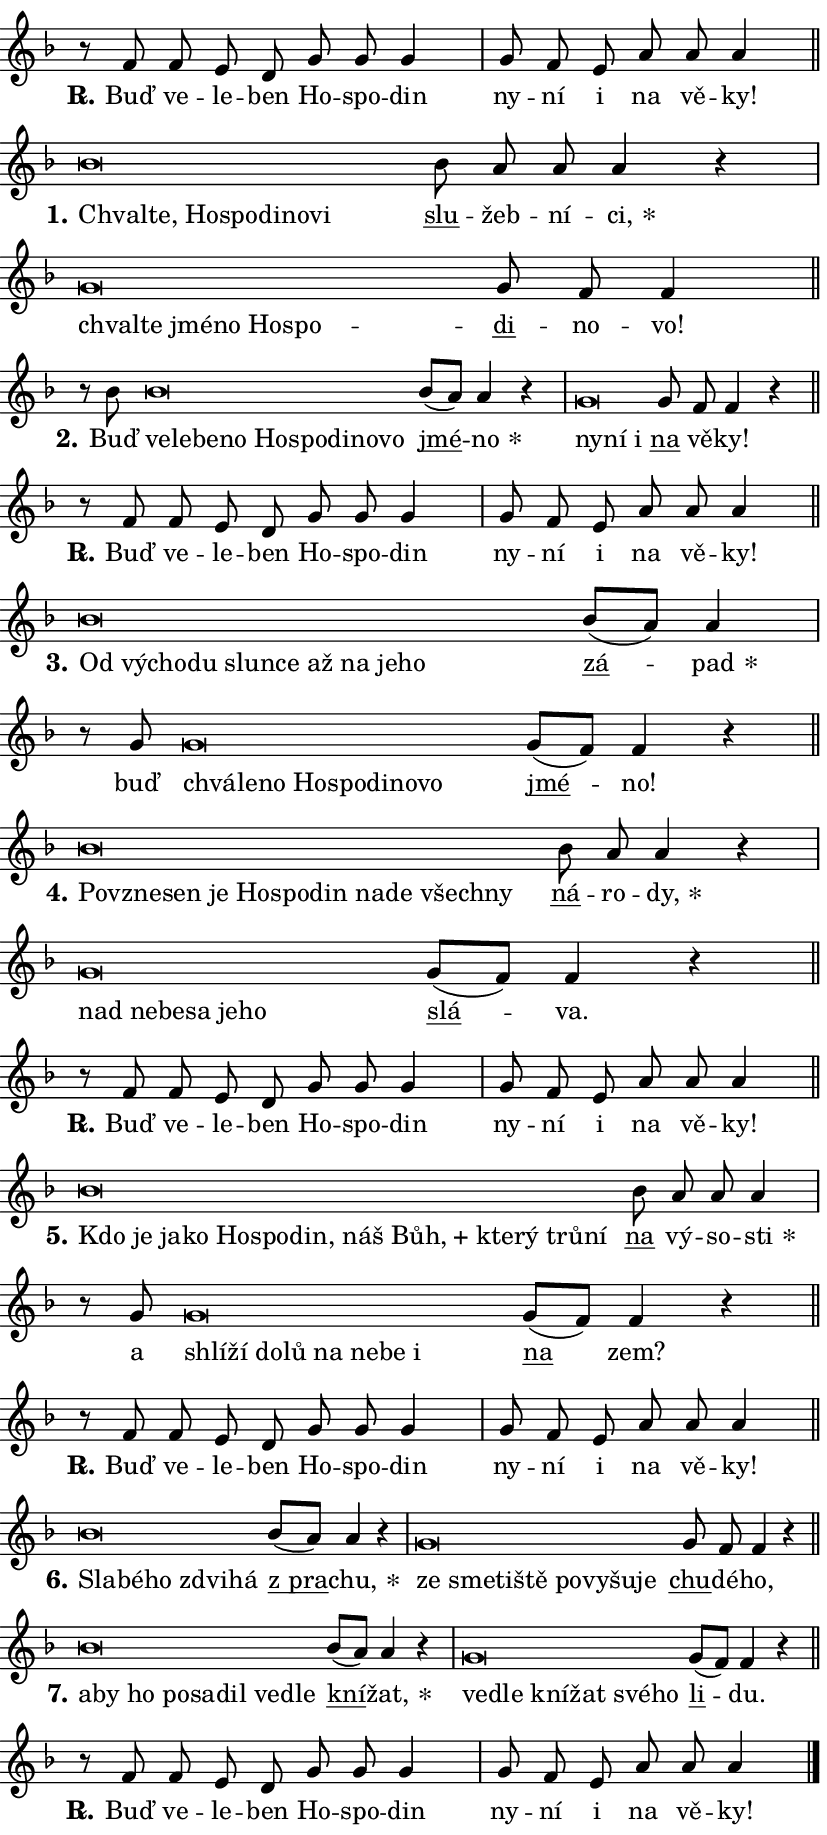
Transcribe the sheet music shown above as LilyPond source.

\version "2.24.0"
\header { tagline = "" }
\paper {
  indent = 0\cm
  top-margin = 0\cm
  right-margin = 0.13\cm % to fit lyric hyphens
  bottom-margin = 0\cm
  left-margin = 0\cm
  paper-width = 14\cm
  page-breaking = #ly:one-page-breaking
  system-system-spacing.basic-distance = #11
  score-system-spacing.basic-distance = #11
  ragged-last = ##f
}


%% Author: Thomas Morley
%% https://lists.gnu.org/archive/html/lilypond-user/2020-05/msg00002.html
#(define (line-position grob)
"Returns position of @var[grob} in current system:
   @code{'start}, if at first time-step
   @code{'end}, if at last time-step
   @code{'middle} otherwise
"
  (let* ((col (ly:item-get-column grob))
         (ln (ly:grob-object col 'left-neighbor))
         (rn (ly:grob-object col 'right-neighbor))
         (col-to-check-left (if (ly:grob? ln) ln col))
         (col-to-check-right (if (ly:grob? rn) rn col))
         (break-dir-left
           (and
             (ly:grob-property col-to-check-left 'non-musical #f)
             (ly:item-break-dir col-to-check-left)))
         (break-dir-right
           (and
             (ly:grob-property col-to-check-right 'non-musical #f)
             (ly:item-break-dir col-to-check-right))))
        (cond ((eqv? 1 break-dir-left) 'start)
              ((eqv? -1 break-dir-right) 'end)
              (else 'middle))))

#(define (tranparent-at-line-position vctor)
  (lambda (grob)
  "Relying on @code{line-position} select the relevant enry from @var{vctor}.
Used to determine transparency,"
    (case (line-position grob)
      ((end) (not (vector-ref vctor 0)))
      ((middle) (not (vector-ref vctor 1)))
      ((start) (not (vector-ref vctor 2))))))

noteHeadBreakVisibility =
#(define-music-function (break-visibility)(vector?)
"Makes @code{NoteHead}s transparent relying on @var{break-visibility}"
#{
  \override NoteHead.transparent =
    #(tranparent-at-line-position break-visibility)
#})

#(define delete-ledgers-for-transparent-note-heads
  (lambda (grob)
    "Reads whether a @code{NoteHead} is transparent.
If so this @code{NoteHead} is removed from @code{'note-heads} from
@var{grob}, which is supposed to be @code{LedgerLineSpanner}.
As a result ledgers are not printed for this @code{NoteHead}"
    (let* ((nhds-array (ly:grob-object grob 'note-heads))
           (nhds-list
             (if (ly:grob-array? nhds-array)
                 (ly:grob-array->list nhds-array)
                 '()))
           ;; Relies on the transparent-property being done before
           ;; Staff.LedgerLineSpanner.after-line-breaking is executed.
           ;; This is fragile ...
           (to-keep
             (remove
               (lambda (nhd)
                 (ly:grob-property nhd 'transparent #f))
               nhds-list)))
      ;; TODO find a better method to iterate over grob-arrays, similiar
      ;; to filter/remove etc for lists
      ;; For now rebuilt from scratch
      (set! (ly:grob-object grob 'note-heads)  '())
      (for-each
        (lambda (nhd)
          (ly:pointer-group-interface::add-grob grob 'note-heads nhd))
        to-keep))))

squashNotes = {
  \override NoteHead.X-extent = #'(-0.2 . 0.2)
  \override NoteHead.Y-extent = #'(-0.75 . 0)
  \override NoteHead.stencil =
    #(lambda (grob)
       (let ((pos (ly:grob-property grob 'staff-position)))
         (begin
           (if (< pos -7) (display "ERROR: Lower brevis then expected\n") (display ""))
           (if (<= pos -6) ly:text-interface::print ly:note-head::print))))
}
unSquashNotes = {
  \revert NoteHead.X-extent
  \revert NoteHead.Y-extent
  \revert NoteHead.stencil
}

hideNotes = \noteHeadBreakVisibility #begin-of-line-visible
unHideNotes = \noteHeadBreakVisibility #all-visible

% work-around for resetting accidentals
% https://lilypond.org/doc/v2.23/Documentation/notation/displaying-rhythms#unmetered-music
cadenzaMeasure = {
  \cadenzaOff
  \partial 1024 s1024
  \cadenzaOn
}

#(define-markup-command (accent layout props text) (markup?)
  "Underline accented syllable"
  (interpret-markup layout props
    #{\markup \override #'(offset . 4.3) \underline { #text }#}))

responsum = \markup \concat {
  "R" \hspace #-1.05 \path #0.1 #'((moveto 0 0.07) (lineto 0.9 0.8)) \hspace #0.05 "."
}

spaceSize = #0.6828661417322834 % exact space size for TeX Gyre Schola

\layout {
  \context {
    \Staff
    \remove "Time_signature_engraver"
    \override LedgerLineSpanner.after-line-breaking = #delete-ledgers-for-transparent-note-heads
  }
  \context {
    \Lyrics {
      \override LyricSpace.minimum-distance = \spaceSize
      \override LyricText.font-name = #"TeX Gyre Schola"
      \override LyricText.font-size = 1
      \override StanzaNumber.font-name = #"TeX Gyre Schola Bold"
      \override StanzaNumber.font-size = 1
    }
  }
  \context {
    \Score 
    \override NoteHead.text =
      #(lambda (grob) 
        (let ((pos (ly:grob-property grob 'staff-position)))
          #{\markup {
            \combine
              \halign #-0.55 \raise #(if (= pos -6) 0 0.5) \override #'(thickness . 2) \draw-line #'(3.2 . 0)
              \musicglyph "noteheads.sM1"
          }#}))
  }
}

% magnetic-lyrics.ily
%
%   written by
%     Jean Abou Samra <jean@abou-samra.fr>
%     Werner Lemberg <wl@gnu.org>
%
%   adapted by
%     Jiri Hon <jiri.hon@gmail.com>
%
% Version 2022-Apr-15

% https://www.mail-archive.com/lilypond-user@gnu.org/msg149350.html

#(define (Left_hyphen_pointer_engraver context)
   "Collect syllable-hyphen-syllable occurrences in lyrics and store
them in properties.  This engraver only looks to the left.  For
example, if the lyrics input is @code{foo -- bar}, it does the
following.

@itemize @bullet
@item
Set the @code{text} property of the @code{LyricHyphen} grob between
@q{foo} and @q{bar} to @code{foo}.

@item
Set the @code{left-hyphen} property of the @code{LyricText} grob with
text @q{foo} to the @code{LyricHyphen} grob between @q{foo} and
@q{bar}.
@end itemize

Use this auxiliary engraver in combination with the
@code{lyric-@/text::@/apply-@/magnetic-@/offset!} hook."
   (let ((hyphen #f)
         (text #f))
     (make-engraver
      (acknowledgers
       ((lyric-syllable-interface engraver grob source-engraver)
        (set! text grob)))
      (end-acknowledgers
       ((lyric-hyphen-interface engraver grob source-engraver)
        ;(when (not (grob::has-interface grob 'lyric-space-interface))
          (set! hyphen grob)));)
      ((stop-translation-timestep engraver)
       (when (and text hyphen)
         (ly:grob-set-object! text 'left-hyphen hyphen))
       (set! text #f)
       (set! hyphen #f)))))

#(define (lyric-text::apply-magnetic-offset! grob)
   "If the space between two syllables is less than the value in
property @code{LyricText@/.details@/.squash-threshold}, move the right
syllable to the left so that it gets concatenated with the left
syllable.

Use this function as a hook for
@code{LyricText@/.after-@/line-@/breaking} if the
@code{Left_@/hyphen_@/pointer_@/engraver} is active."
   (let ((hyphen (ly:grob-object grob 'left-hyphen #f)))
     (when hyphen
       (let ((left-text (ly:spanner-bound hyphen LEFT)))
         (when (grob::has-interface left-text 'lyric-syllable-interface)
           (let* ((common (ly:grob-common-refpoint grob left-text X))
                  (this-x-ext (ly:grob-extent grob common X))
                  (left-x-ext
                   (begin
                     ;; Trigger magnetism for left-text.
                     (ly:grob-property left-text 'after-line-breaking)
                     (ly:grob-extent left-text common X)))
                  ;; `delta` is the gap width between two syllables.
                  (delta (- (interval-start this-x-ext)
                            (interval-end left-x-ext)))
                  (details (ly:grob-property grob 'details))
                  (threshold (assoc-get 'squash-threshold details 0.2)))
             (when (< delta threshold)
               (let* (;; We have to manipulate the input text so that
                      ;; ligatures crossing syllable boundaries are not
                      ;; disabled.  For languages based on the Latin
                      ;; script this is essentially a beautification.
                      ;; However, for non-Western scripts it can be a
                      ;; necessity.
                      (lt (ly:grob-property left-text 'text))
                      (rt (ly:grob-property grob 'text))
                      (is-space (grob::has-interface hyphen 'lyric-space-interface))
                      (space (if is-space " " ""))
                      (extra-delta (if is-space spaceSize 0))
                      ;; Append new syllable.
                      (ltrt-space (if (and (string? lt) (string? rt))
                                (string-append lt space rt)
                                (make-concat-markup (list lt space rt))))
                      ;; Right-align `ltrt` to the right side.
                      (ltrt-space-markup (grob-interpret-markup
                               grob
                               (make-translate-markup
                                (cons (interval-length this-x-ext) 0)
                                (make-right-align-markup ltrt-space)))))
                 (begin
                   ;; Don't print `left-text`.
                   (ly:grob-set-property! left-text 'stencil #f)
                   ;; Set text and stencil (which holds all collected
                   ;; syllables so far) and shift it to the left.
                   (ly:grob-set-property! grob 'text ltrt-space)
                   (ly:grob-set-property! grob 'stencil ltrt-space-markup)
                   (ly:grob-translate-axis! grob (- (- delta extra-delta)) X))))))))))


#(define (lyric-hyphen::displace-bounds-first grob)
   ;; Make very sure this callback isn't triggered too early.
   (let ((left (ly:spanner-bound grob LEFT))
         (right (ly:spanner-bound grob RIGHT)))
     (ly:grob-property left 'after-line-breaking)
     (ly:grob-property right 'after-line-breaking)
     (ly:lyric-hyphen::print grob)))

squashThreshold = #0.4

\layout {
  \context {
    \Lyrics
    \consists #Left_hyphen_pointer_engraver
    \override LyricText.after-line-breaking =
      #lyric-text::apply-magnetic-offset!
    \override LyricHyphen.stencil = #lyric-hyphen::displace-bounds-first
    \override LyricText.details.squash-threshold = \squashThreshold
    \override LyricHyphen.minimum-distance = 0
    \override LyricHyphen.minimum-length = \squashThreshold
  }
}

squashText = \override LyricText.details.squash-threshold = 9999
unSquashText = \override LyricText.details.squash-threshold = \squashThreshold

leftText = \override LyricText.self-alignment-X = #LEFT
unLeftText = \revert LyricText.self-alignment-X

starOffset = #(lambda (grob) 
                (let ((x_offset (ly:self-alignment-interface::aligned-on-x-parent grob)))
                  (if (= x_offset 0) 0 (+ x_offset 1.2))))

star = #(define-music-function (syllable)(string?)
"Append star separator at the end of a syllable"
#{
  \once \override LyricText.X-offset = #starOffset
  \lyricmode { \markup {
    #syllable
    \override #'((font-name . "TeX Gyre Schola Bold")) \hspace #0.2 \lower #0.65 \larger "*"
  } }
#})

starAccent = #(define-music-function (syllable)(string?)
"Append star separator at the end of a syllable and make accent"
#{
  \once \override LyricText.X-offset = #starOffset
  \lyricmode { \markup {
    \accent #syllable
    \override #'((font-name . "TeX Gyre Schola Bold")) \hspace #0.2 \lower #0.65 \larger "*"
  } }
#})

breath = #(define-music-function (syllable)(string?)
"Append breathing indicator at the end of a syllable"
#{
  \lyricmode { \markup { #syllable "+" } }
#})

optionalBreath = #(define-music-function (syllable)(string?)
"Append optional breathing indicator at the end of a syllable"
#{
  \lyricmode { \markup { #syllable "(+)" } }
#})


\score {
    <<
        \new Voice = "melody" { \cadenzaOn \key f \major \relative { r8 f' f e d g g g4 \cadenzaMeasure \bar "|" g8 f e a a a4 \cadenzaMeasure \bar "||" \break } }
        \new Lyrics \lyricsto "melody" { \lyricmode { \set stanza = \responsum
Buď ve -- le -- ben Ho -- spo -- din ny -- ní i na vě -- ky! } }
    >>
    \layout {}
}

\score {
    <<
        \new Voice = "melody" { \cadenzaOn \key f \major \relative { \squashNotes bes'\breve*1/16 \hideNotes \breve*1/16 \bar "" \breve*1/16 \bar "" \breve*1/16 \bar "" \breve*1/16 \bar "" \breve*1/16 \breve*1/16 \bar "" \unHideNotes \unSquashNotes \bar "" bes8 a a a4 r \cadenzaMeasure \bar "|" \squashNotes g\breve*1/16 \hideNotes \breve*1/16 \bar "" \breve*1/16 \bar "" \breve*1/16 \bar "" \breve*1/16 \breve*1/16 \bar "" \unHideNotes \unSquashNotes \bar "" g8 f f4 \cadenzaMeasure \bar "||" \break } }
        \new Lyrics \lyricsto "melody" { \lyricmode { \set stanza = "1."
\leftText Chval -- \squashText te, Ho -- spo -- di -- no -- vi \unLeftText \unSquashText \markup \accent slu -- žeb -- ní -- \star ci, \leftText chval -- \squashText te jmé -- no Ho -- spo -- \unLeftText \unSquashText \markup \accent di -- no -- vo! } }
    >>
    \layout {}
}

\score {
    <<
        \new Voice = "melody" { \cadenzaOn \key f \major \relative { r8 bes'8 \squashNotes bes\breve*1/16 \hideNotes \breve*1/16 \bar "" \breve*1/16 \bar "" \breve*1/16 \bar "" \breve*1/16 \bar "" \breve*1/16 \bar "" \breve*1/16 \bar "" \breve*1/16 \breve*1/16 \bar "" \unHideNotes \unSquashNotes \bar "" bes8[( a)] a4 r \cadenzaMeasure \bar "|" \squashNotes g\breve*1/16 \hideNotes \breve*1/16 \breve*1/16 \bar "" \unHideNotes \unSquashNotes \bar "" g8 f f4 r \cadenzaMeasure \bar "||" \break } }
        \new Lyrics \lyricsto "melody" { \lyricmode { \set stanza = "2."
Buď \leftText ve -- \squashText le -- be -- no Ho -- spo -- di -- no -- vo \unLeftText \unSquashText \markup \accent jmé -- \star no \leftText ny -- \squashText ní i \unLeftText \unSquashText \markup \accent na vě -- ky! } }
    >>
    \layout {}
}

\score {
    <<
        \new Voice = "melody" { \cadenzaOn \key f \major \relative { r8 f' f e d g g g4 \cadenzaMeasure \bar "|" g8 f e a a a4 \cadenzaMeasure \bar "||" \break } }
        \new Lyrics \lyricsto "melody" { \lyricmode { \set stanza = \responsum
Buď ve -- le -- ben Ho -- spo -- din ny -- ní i na vě -- ky! } }
    >>
    \layout {}
}

\score {
    <<
        \new Voice = "melody" { \cadenzaOn \key f \major \relative { \squashNotes bes'\breve*1/16 \hideNotes \breve*1/16 \bar "" \breve*1/16 \bar "" \breve*1/16 \bar "" \breve*1/16 \bar "" \breve*1/16 \bar "" \breve*1/16 \bar "" \breve*1/16 \bar "" \breve*1/16 \breve*1/16 \bar "" \unHideNotes \unSquashNotes \bar "" bes8[( a)] a4 \cadenzaMeasure \bar "|" r8 g8 \squashNotes g\breve*1/16 \hideNotes \breve*1/16 \bar "" \breve*1/16 \bar "" \breve*1/16 \bar "" \breve*1/16 \bar "" \breve*1/16 \bar "" \breve*1/16 \breve*1/16 \bar "" \unHideNotes \unSquashNotes \bar "" g8[( f)] f4 r \cadenzaMeasure \bar "||" \break } }
        \new Lyrics \lyricsto "melody" { \lyricmode { \set stanza = "3."
\leftText Od \squashText vý -- cho -- du slun -- ce až na je -- ho \unLeftText \unSquashText \markup \accent zá -- \star pad buď \leftText chvá -- \squashText le -- no Ho -- spo -- di -- no -- vo \unLeftText \unSquashText \markup \accent jmé -- no! } }
    >>
    \layout {}
}

\score {
    <<
        \new Voice = "melody" { \cadenzaOn \key f \major \relative { \squashNotes bes'\breve*1/16 \hideNotes \breve*1/16 \bar "" \breve*1/16 \bar "" \breve*1/16 \bar "" \breve*1/16 \bar "" \breve*1/16 \bar "" \breve*1/16 \bar "" \breve*1/16 \bar "" \breve*1/16 \bar "" \breve*1/16 \breve*1/16 \bar "" \unHideNotes \unSquashNotes \bar "" bes8 a a4 r \cadenzaMeasure \bar "|" \squashNotes g\breve*1/16 \hideNotes \breve*1/16 \bar "" \breve*1/16 \bar "" \breve*1/16 \bar "" \breve*1/16 \breve*1/16 \bar "" \unHideNotes \unSquashNotes \bar "" g8[( f)] f4 r \cadenzaMeasure \bar "||" \break } }
        \new Lyrics \lyricsto "melody" { \lyricmode { \set stanza = "4."
\leftText Po -- \squashText vzne -- sen je Ho -- spo -- din na -- de všech -- ny \unLeftText \unSquashText \markup \accent ná -- ro -- \star dy, \leftText nad \squashText ne -- be -- sa je -- ho \unLeftText \unSquashText \markup \accent slá -- va. } }
    >>
    \layout {}
}

\score {
    <<
        \new Voice = "melody" { \cadenzaOn \key f \major \relative { r8 f' f e d g g g4 \cadenzaMeasure \bar "|" g8 f e a a a4 \cadenzaMeasure \bar "||" \break } }
        \new Lyrics \lyricsto "melody" { \lyricmode { \set stanza = \responsum
Buď ve -- le -- ben Ho -- spo -- din ny -- ní i na vě -- ky! } }
    >>
    \layout {}
}

\score {
    <<
        \new Voice = "melody" { \cadenzaOn \key f \major \relative { \squashNotes bes'\breve*1/16 \hideNotes \breve*1/16 \bar "" \breve*1/16 \bar "" \breve*1/16 \bar "" \breve*1/16 \bar "" \breve*1/16 \bar "" \breve*1/16 \bar "" \breve*1/16 \bar "" \breve*1/16 \bar "" \breve*1/16 \bar "" \breve*1/16 \bar "" \breve*1/16 \breve*1/16 \bar "" \unHideNotes \unSquashNotes \bar "" bes8 a a a4 \cadenzaMeasure \bar "|" r8 g8 \squashNotes g\breve*1/16 \hideNotes \breve*1/16 \bar "" \breve*1/16 \bar "" \breve*1/16 \bar "" \breve*1/16 \bar "" \breve*1/16 \bar "" \breve*1/16 \breve*1/16 \bar "" \unHideNotes \unSquashNotes \bar "" g8[( f)] f4 r \cadenzaMeasure \bar "||" \break } }
        \new Lyrics \lyricsto "melody" { \lyricmode { \set stanza = "5."
\leftText Kdo \squashText je ja -- ko Ho -- spo -- din, náš \breath "Bůh," kte -- rý trů -- ní \unLeftText \unSquashText \markup \accent na vý -- so -- \star sti a \leftText shlí -- \squashText ží do -- lů na ne -- be i \unLeftText \unSquashText \markup \accent na zem? } }
    >>
    \layout {}
}

\score {
    <<
        \new Voice = "melody" { \cadenzaOn \key f \major \relative { r8 f' f e d g g g4 \cadenzaMeasure \bar "|" g8 f e a a a4 \cadenzaMeasure \bar "||" \break } }
        \new Lyrics \lyricsto "melody" { \lyricmode { \set stanza = \responsum
Buď ve -- le -- ben Ho -- spo -- din ny -- ní i na vě -- ky! } }
    >>
    \layout {}
}

\score {
    <<
        \new Voice = "melody" { \cadenzaOn \key f \major \relative { \squashNotes bes'\breve*1/16 \hideNotes \breve*1/16 \bar "" \breve*1/16 \bar "" \breve*1/16 \breve*1/16 \bar "" \unHideNotes \unSquashNotes \bar "" bes8[( a)] a4 r \cadenzaMeasure \bar "|" \squashNotes g\breve*1/16 \hideNotes \breve*1/16 \bar "" \breve*1/16 \bar "" \breve*1/16 \bar "" \breve*1/16 \bar "" \breve*1/16 \bar "" \breve*1/16 \breve*1/16 \bar "" \unHideNotes \unSquashNotes \bar "" g8 f f4 r \cadenzaMeasure \bar "||" \break } }
        \new Lyrics \lyricsto "melody" { \lyricmode { \set stanza = "6."
\leftText Sla -- \squashText bé -- ho zdvi -- há \unLeftText \unSquashText \markup \accent "z pra" -- \star chu, \leftText ze \squashText sme -- ti -- ště po -- vy -- šu -- je \unLeftText \unSquashText \markup \accent chu -- dé -- ho, } }
    >>
    \layout {}
}

\score {
    <<
        \new Voice = "melody" { \cadenzaOn \key f \major \relative { \squashNotes bes'\breve*1/16 \hideNotes \breve*1/16 \bar "" \breve*1/16 \bar "" \breve*1/16 \bar "" \breve*1/16 \bar "" \breve*1/16 \bar "" \breve*1/16 \breve*1/16 \bar "" \unHideNotes \unSquashNotes \bar "" bes8[( a)] a4 r \cadenzaMeasure \bar "|" \squashNotes g\breve*1/16 \hideNotes \breve*1/16 \bar "" \breve*1/16 \bar "" \breve*1/16 \bar "" \breve*1/16 \breve*1/16 \bar "" \unHideNotes \unSquashNotes \bar "" g8[( f)] f4 r \cadenzaMeasure \bar "||" \break } }
        \new Lyrics \lyricsto "melody" { \lyricmode { \set stanza = "7."
\leftText a -- \squashText by ho po -- sa -- dil ve -- dle \unLeftText \unSquashText \markup \accent kní -- \star žat, \leftText ve -- \squashText dle kní -- žat své -- ho \unLeftText \unSquashText \markup \accent li -- du. } }
    >>
    \layout {}
}

\score {
    <<
        \new Voice = "melody" { \cadenzaOn \key f \major \relative { r8 f' f e d g g g4 \cadenzaMeasure \bar "|" g8 f e a a a4 \cadenzaMeasure \bar "||" \break } \bar "|." }
        \new Lyrics \lyricsto "melody" { \lyricmode { \set stanza = \responsum
Buď ve -- le -- ben Ho -- spo -- din ny -- ní i na vě -- ky! } }
    >>
    \layout {}
}
